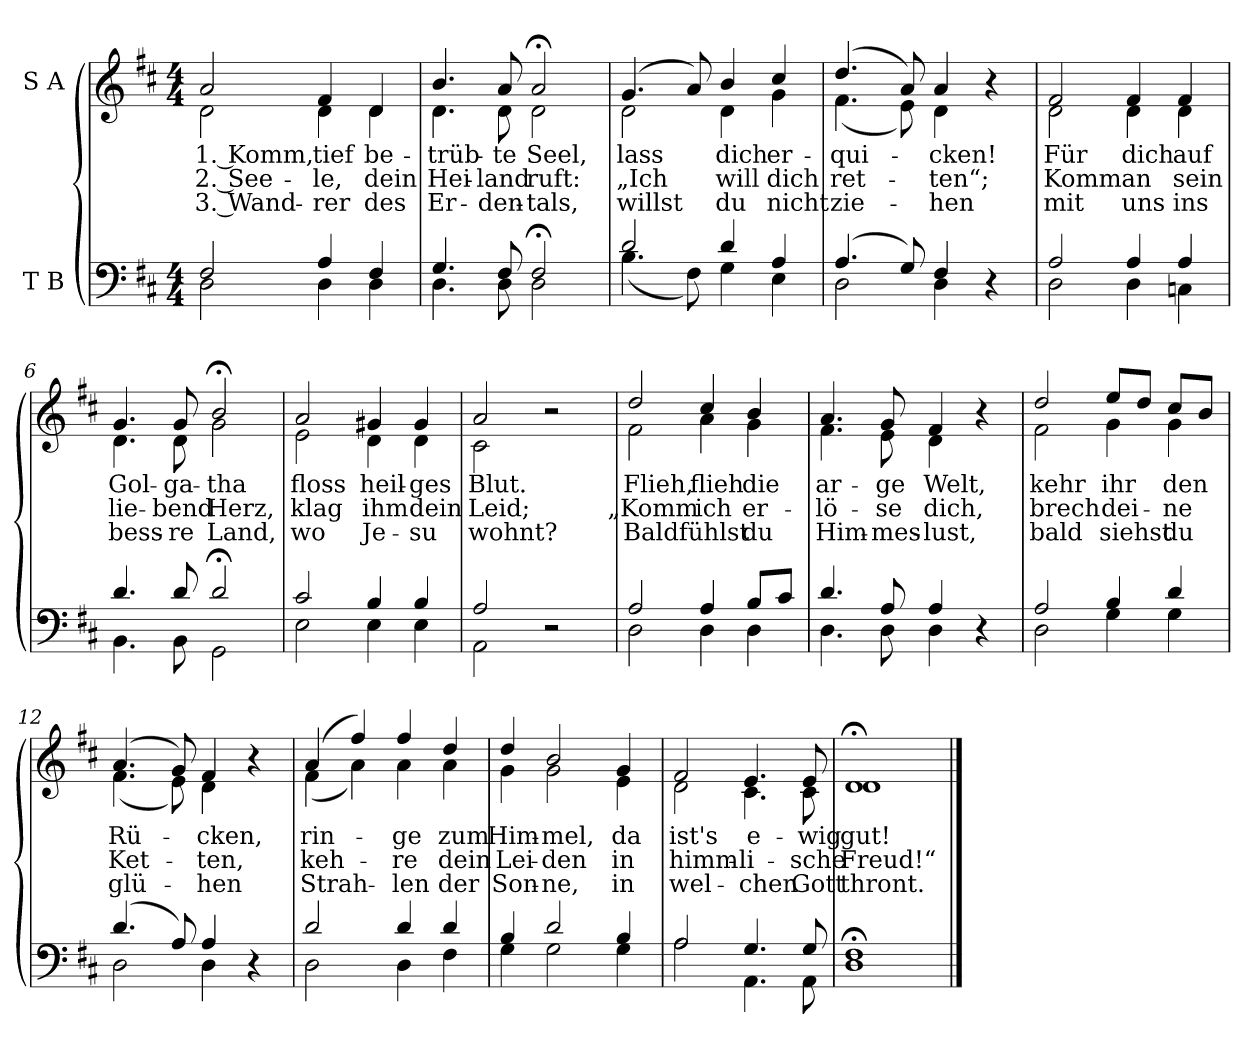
**kern	**kern	**text	**text	**text
*part2	*part1	*part1	*part1	*part1
*staff2	*staff1	*staff1	*staff1	*staff1
*I"T B	*I"S A	*	*	*
*clefF4	*clefG2	*	*	*
*k[f#c#]	*k[f#c#]	*	*	*
*M4/4	*M4/4	*	*	*
=1	=1	=1	=1	=1
*^	*	*	*	*
!	!	!	!LO:LY:b	!LO:LY:b	!LO:LY:b
*	*	*^	*	*	*
2F#/	2D\	2a/	2d\	1. Komm,	2. See-	3. Wand-
!	!	!	!	!LO:LY:b	!LO:LY:b	!LO:LY:b
4A/	4D\	4f#/	4d\	tief	-le,	-rer
!	!	!	!	!LO:LY:b	!LO:LY:b	!LO:LY:b
4F#/	4D\	4d/	4d\	be-	dein	des
=2	=2	=2	=2	=2	=2	=2
!	!	!	!	!LO:LY:b	!LO:LY:b	!LO:LY:b
4.G/	4.D\	4.b/	4.d\	-trüb-	Hei-	Er-
!	!	!	!	!LO:LY:b	!LO:LY:b	!LO:LY:b
8F#/	8D\	8a/	8d\	-te	-land	-den-
!	!	!	!	!LO:LY:b	!LO:LY:b	!LO:LY:b
2F#;</	2D\	2a;</	2d\	Seel,	ruft:	-tals,
=3	=3	=3	=3	=3	=3	=3
!	!	!	!	!LO:LY:b	!LO:LY:b	!LO:LY:b
2d/	(4.B\	(4.g/	2d\	lass	„Ich	willst
.	8F#\)	8a/)	.	.	.	.
!	!	!	!	!LO:LY:b	!LO:LY:b	!LO:LY:b
4d/	4G\	4b/	4d\	dich	will	du
!	!	!	!	!LO:LY:b	!LO:LY:b	!LO:LY:b
4A/	4E\	4cc#/	4g\	er-	dich	nicht
=4	=4	=4	=4	=4	=4	=4
!	!	!	!	!LO:LY:b	!LO:LY:b	!LO:LY:b
(4.A/	2D\	(4.dd/	(4.f#\	-qui-	ret-	zie-
8G/)	.	8a/)	8e\)	.	.	.
!	!	!	!	!LO:LY:b	!LO:LY:b	!LO:LY:b
4F#/	4D\	4a/	4d\	-cken!	-ten“;	-hen
4r	4ryy	4r	4ryy	.	.	.
!!LO:LB:g=z	!!
=5	=5	=5	=5	=5	=5	=5
!	!	!	!	!LO:LY:b	!LO:LY:b	!LO:LY:b
2A/	2D\	2f#/	2d\	Für	Komm	mit
!	!	!	!	!LO:LY:b	!LO:LY:b	!LO:LY:b
4A/	4D\	4f#/	4d\	dich	an	uns
!	!	!	!	!LO:LY:b	!LO:LY:b	!LO:LY:b
4A/	4Cn\	4f#/	4d\	auf	sein	ins
=6	=6	=6	=6	=6	=6	=6
!	!	!	!	!LO:LY:b	!LO:LY:b	!LO:LY:b
4.d/	4.BB\	4.g/	4.d\	Gol-	lie-	bess-
!	!	!	!	!LO:LY:b	!LO:LY:b	!LO:LY:b
8d/	8BB\	8g/	8d\	-ga-	-bend	-re
!	!	!	!	!LO:LY:b	!LO:LY:b	!LO:LY:b
2d;</	2GG\	2b;</	2g\	-tha	Herz,	Land,
=7	=7	=7	=7	=7	=7	=7
!	!	!	!	!LO:LY:b	!LO:LY:b	!LO:LY:b
2c#/	2E\	2a/	2e\	floss	klag	wo
!	!	!	!	!LO:LY:b	!LO:LY:b	!LO:LY:b
4B/	4E\	4g#X/	4d\	heil-	ihm	Je-
!	!	!	!	!LO:LY:b	!LO:LY:b	!LO:LY:b
4B/	4E\	4g#/	4d\	-ges	dein	-su
=8	=8	=8	=8	=8	=8	=8
!	!	!	!	!LO:LY:b	!LO:LY:b	!LO:LY:b
2A/	2AA\	2a/	2c#\	Blut.	Leid;	wohnt?
2r	2ryy	2r	2ryy	.	.	.
!!LO:LB:g=z	!!
=9	=9	=9	=9	=9	=9	=9
!	!	!	!	!LO:LY:b	!LO:LY:b	!LO:LY:b
2A/	2D\	2dd/	2f#\	Flieh,	„Komm	Bald
!	!	!	!	!LO:LY:b	!LO:LY:b	!LO:LY:b
4A/	4D\	4cc#/	4a\	flieh	ich	fühlst
!	!	!	!	!LO:LY:b	!LO:LY:b	!LO:LY:b
8B/L	4D\	4b/	4g\	die	er-	du
8c#/J	.	.	.	.	.	.
=10	=10	=10	=10	=10	=10	=10
!	!	!	!	!LO:LY:b	!LO:LY:b	!LO:LY:b
4.d/	4.D\	4.a/	4.f#\	ar-	-lö-	Him-
!	!	!	!	!LO:LY:b	!LO:LY:b	!LO:LY:b
8A/	8D\	8g/	8e\	-ge	-se	-mes-
!	!	!	!	!LO:LY:b	!LO:LY:b	!LO:LY:b
4A/	4D\	4f#/	4d\	Welt,	dich,	-lust,
4r	4ryy	4r	4ryy	.	.	.
=11	=11	=11	=11	=11	=11	=11
!	!	!	!	!LO:LY:b	!LO:LY:b	!LO:LY:b
2A/	2D\	2dd/	2f#\	kehr	brech	bald
!	!	!	!	!LO:LY:b	!LO:LY:b	!LO:LY:b
4B/	4G\	8ee/L	4g\	ihr	dei-	siehst
.	.	8dd/J	.	.	.	.
!	!	!	!	!LO:LY:b	!LO:LY:b	!LO:LY:b
4d/	4G\	8cc#/L	4g\	den	-ne	du
.	.	8b/J	.	.	.	.
=12	=12	=12	=12	=12	=12	=12
!	!	!	!	!LO:LY:b	!LO:LY:b	!LO:LY:b
(4.d/	2D\	(4.a/	(4.f#\	Rü-	Ket-	glü-
8A/)	.	8g/)	8e\)	.	.	.
!	!	!	!	!LO:LY:b	!LO:LY:b	!LO:LY:b
4A/	4D\	4f#/	4d\	-cken,	-ten,	-hen
4r	4ryy	4r	4ryy	.	.	.
!!LO:LB:g=z	!!
=13	=13	=13	=13	=13	=13	=13
!	!	!	!	!LO:LY:b	!LO:LY:b	!LO:LY:b
2d/	2D\	(4a/	(4f#\	rin-	keh-	Strah-
.	.	4ff#/)	4a\)	.	.	.
!	!	!	!	!LO:LY:b	!LO:LY:b	!LO:LY:b
4d/	4D\	4ff#/	4a\	-ge	-re	-len
!	!	!	!	!LO:LY:b	!LO:LY:b	!LO:LY:b
4d/	4F#\	4dd/	4a\	zum	dein	der
=14	=14	=14	=14	=14	=14	=14
!	!	!	!	!LO:LY:b	!LO:LY:b	!LO:LY:b
4B/	4G\	4dd/	4g\	Him-	Lei-	Son-
!	!	!	!	!LO:LY:b	!LO:LY:b	!LO:LY:b
2d/	2G\	2b/	2g\	-mel,	-den	-ne,
!	!	!	!	!LO:LY:b	!LO:LY:b	!LO:LY:b
4B/	4G\	4g/	4e\	da	in	in
=15	=15	=15	=15	=15	=15	=15
!	!	!	!	!LO:LY:b	!LO:LY:b	!LO:LY:b
2A/	2A\	2f#/	2d\	ist's	himm-	wel-
!	!	!	!	!LO:LY:b	!LO:LY:b	!LO:LY:b
4.G/	4.AA\	4.e/	4.c#\	e-	-li-	-chen
!	!	!	!	!LO:LY:b	!LO:LY:b	!LO:LY:b
8G/	8AA\	8e/	8c#\	-wig	-sche	Gott
=16	=16	=16	=16	=16	=16	=16
!	!	!	!	!LO:LY:b	!LO:LY:b	!LO:LY:b
1F#;<	1D	1d;<	1d	gut!	Freud!“	thront.
*v	*v	*	*	*	*	*
*	*v	*v	*	*	*
==	==	==	==	==
*-	*-	*-	*-	*-
